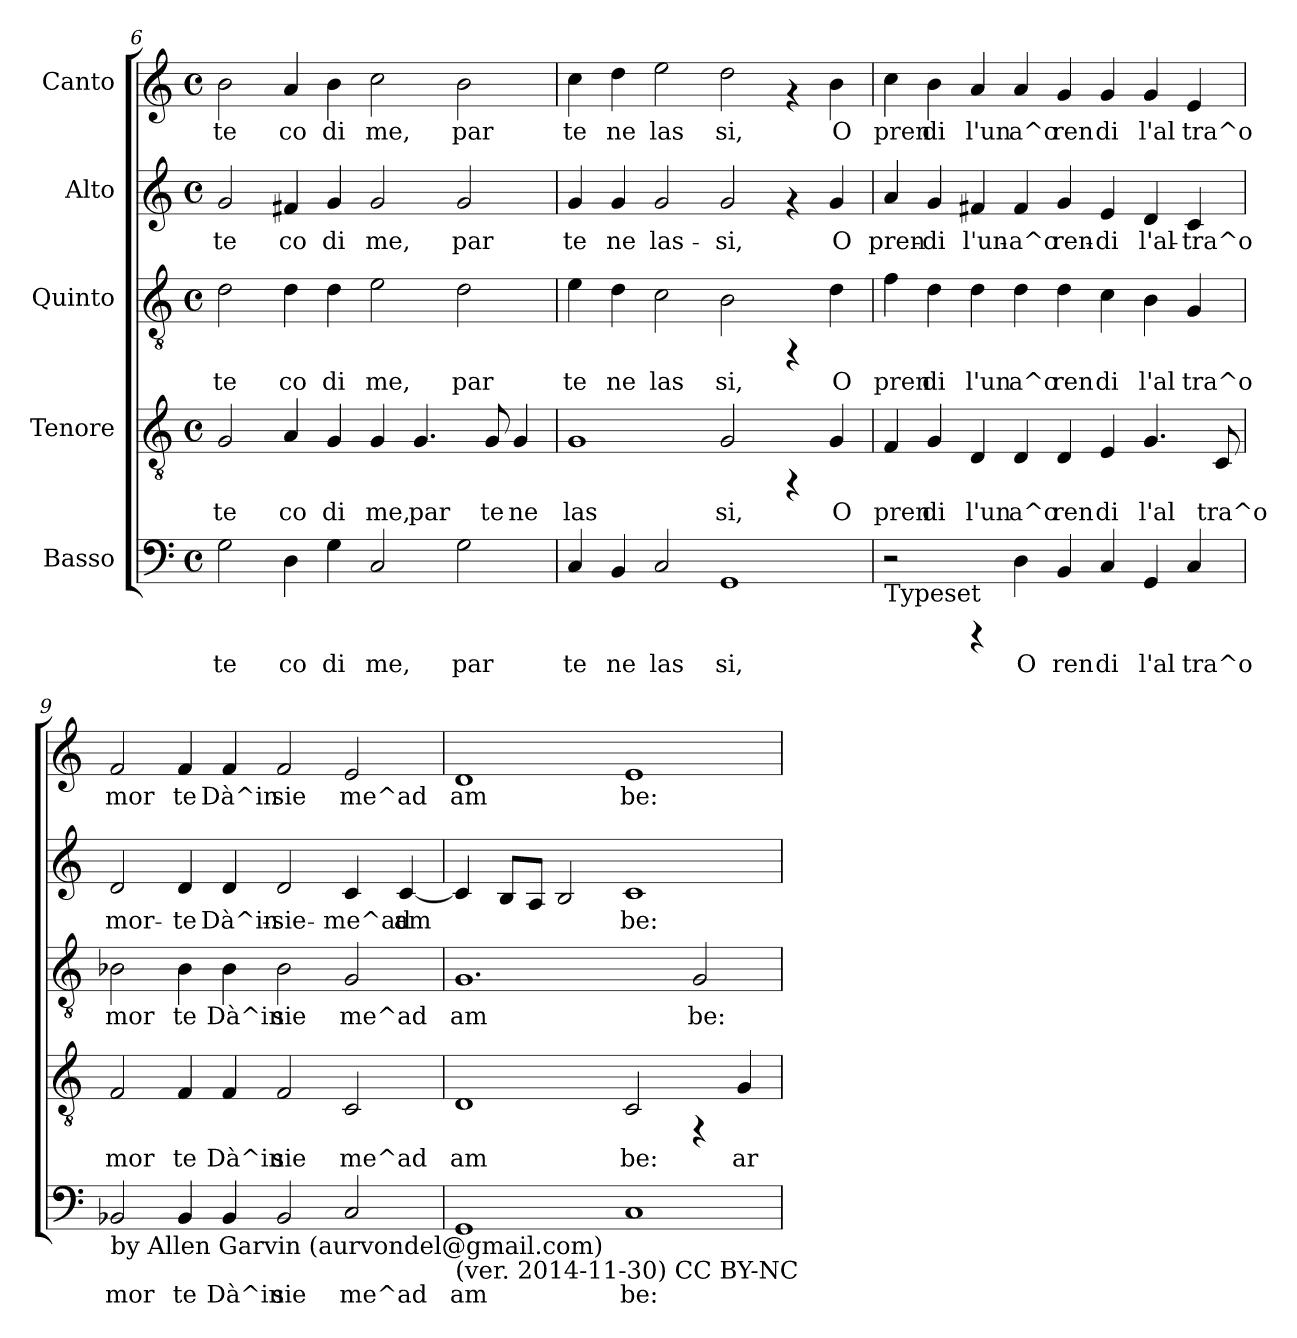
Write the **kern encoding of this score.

**kern	**text	**kern	**text	**kern	**text	**kern	**text	**kern	**text
*part5	*part5	*part4	*part4	*part3	*part3	*part2	*part2	*part1	*part1
*staff5	*staff5	*staff4	*staff4	*staff3	*staff3	*staff2	*staff2	*staff1	*staff1
*I"Basso	*	*I"Tenore	*	*I"Quinto	*	*I"Alto	*	*I"Canto	*
*clefF4	*	*clefGv2	*	*clefGv2	*	*clefG2	*	*clefG2	*
*k[]	*	*k[]	*	*k[]	*	*k[]	*	*k[]	*
*C:	*	*C:	*	*C:	*	*C:	*	*C:	*
*M4/4	*	*M4/4	*	*M4/4	*	*M4/4	*	*M4/4	*
*met(c)	*	*met(c)	*	*met(c)	*	*met(c)	*	*met(c)	*
=6	=6	=6	=6	=6	=6	=6	=6	=6	=6
!	!LO:LY:b:cj	!	!LO:LY:b:cj	!	!LO:LY:b:cj	!	!LO:LY:b:cj	!	!LO:LY:b:cj
2G\	te	2G/	te	2d\	te	2g/	te	2b\	te
!	!LO:LY:b:cj	!	!LO:LY:b:cj	!	!LO:LY:b:cj	!	!LO:LY:b:cj	!	!LO:LY:b:cj
4D\	co	4A/	co	4d\	co	4f#X/	co	4a/	co
!	!LO:LY:b:cj	!	!LO:LY:b:cj	!	!LO:LY:b:cj	!	!LO:LY:b:cj	!	!LO:LY:b:cj
4G\	di	4G/	di	4d\	di	4g/	di	4b\	di
!	!LO:LY:b:cj	!	!LO:LY:b:cj	!	!LO:LY:b:cj	!	!LO:LY:b:cj	!	!LO:LY:b:cj
2C/	me,	4G/	me,	2e\	me,	2g/	me,	2cc\	me,
!	!	!	!LO:LY:b:cj	!	!	!	!	!	!
.	.	4.G/	par	.	.	.	.	.	.
!	!LO:LY:b:cj	!	!	!	!LO:LY:b:cj	!	!LO:LY:b:cj	!	!LO:LY:b:cj
2G\	par	.	.	2d\	par	2g/	par	2b\	par
!	!	!	!LO:LY:b:cj	!	!	!	!	!	!
.	.	8G/	te	.	.	.	.	.	.
!	!	!	!LO:LY:b:cj	!	!	!	!	!	!
.	.	4G/	ne	.	.	.	.	.	.
!!LO:PB:g=z
=7	=7	=7	=7	=7	=7	=7	=7	=7	=7
!	!LO:LY:b:cj	!	!LO:LY:b:cj	!	!LO:LY:b:cj	!	!LO:LY:b:cj	!	!LO:LY:b:cj
4C/	te	1G	las	4e\	te	4g/	te	4cc\	te
!	!LO:LY:b:cj	!	!	!	!LO:LY:b:cj	!	!LO:LY:b:cj	!	!LO:LY:b:cj
4BB/	ne	.	.	4d\	ne	4g/	ne	4dd\	ne
!	!LO:LY:b:cj	!	!	!	!LO:LY:b:cj	!	!LO:LY:b:cj	!	!LO:LY:b:cj
2C/	las	.	.	2c\	las	2g/	las-	2ee\	las
!	!LO:LY:b:cj	!	!LO:LY:b:cj	!	!LO:LY:b:cj	!	!LO:LY:b:cj	!	!LO:LY:b:cj
1GG	si,	2G/	si,	2B\	si,	2g/	-si,	2dd\	si,
.	.	4rFF	.	4rFF	.	4rf	.	4rf	.
!	!	!	!LO:LY:b:cj	!	!LO:LY:b:cj	!	!LO:LY:b:cj	!	!LO:LY:b:cj
.	.	4G/	O	4d\	O	4g/	O	4b\	O
=8	=8	=8	=8	=8	=8	=8	=8	=8	=8
!LO:TX:b:t=Typeset	!	!	!	!	!	!	!	!	!
!	!	!	!LO:LY:b:cj	!	!LO:LY:b:cj	!	!LO:LY:b:cj	!	!LO:LY:b:cj
2r	.	4F/	pren	4f\	pren	4a/	pren-	4cc\	pren
!	!	!	!LO:LY:b:cj	!	!LO:LY:b:cj	!	!LO:LY:b:cj	!	!LO:LY:b:cj
.	.	4G/	di	4d\	di	4g/	-di	4b\	di
!	!	!	!LO:LY:b:cj	!	!LO:LY:b:cj	!	!LO:LY:b:cj	!	!LO:LY:b:cj
4rCCC	.	4D/	l'un	4d\	l'un	4f#X/	l'un-	4a/	l'un
!	!LO:LY:b:cj	!	!LO:LY:b:cj	!	!LO:LY:b:cj	!	!LO:LY:b:cj	!	!LO:LY:b:cj
4D\	O	4D/	a^o	4d\	a^o	4f#/	-a^o	4a/	a^o
!	!LO:LY:b:cj	!	!LO:LY:b:cj	!	!LO:LY:b:cj	!	!LO:LY:b:cj	!	!LO:LY:b:cj
4BB/	ren	4D/	ren	4d\	ren	4g/	ren-	4g/	ren
!	!LO:LY:b:cj	!	!LO:LY:b:cj	!	!LO:LY:b:cj	!	!LO:LY:b:cj	!	!LO:LY:b:cj
4C/	di	4E/	di	4c\	di	4e/	-di	4g/	di
!	!LO:LY:b:cj	!	!LO:LY:b:cj	!	!LO:LY:b:cj	!	!LO:LY:b:cj	!	!LO:LY:b:cj
4GG/	l'al	4.G/	l'al	4B\	l'al	4d/	l'al-	4g/	l'al
!	!LO:LY:b:cj	!	!	!	!LO:LY:b:cj	!	!LO:LY:b:cj	!	!LO:LY:b:cj
4C/	tra^o	.	.	4G/	tra^o	4c/	-tra^o	4e/	tra^o
!	!	!	!LO:LY:b:cj	!	!	!	!	!	!
.	.	8C/	tra^o	.	.	.	.	.	.
=9	=9	=9	=9	=9	=9	=9	=9	=9	=9
!LO:TX:b:t=by Allen Garvin (aurvondel@gmail.com)	!	!	!	!	!	!	!	!	!
!	!LO:LY:b:cj	!	!LO:LY:b:cj	!	!LO:LY:b:cj	!	!LO:LY:b:cj	!	!LO:LY:b:cj
2BB-X/	mor	2F/	mor	2B-X\	mor	2d/	mor-	2f/	mor
!	!LO:LY:b:cj	!	!LO:LY:b:cj	!	!LO:LY:b:cj	!	!LO:LY:b:cj	!	!LO:LY:b:cj
4BB-/	te	4F/	te	4B-\	te	4d/	-te	4f/	te
!	!LO:LY:b:cj	!	!LO:LY:b:cj	!	!LO:LY:b:cj	!	!LO:LY:b:cj	!	!LO:LY:b:cj
4BB-/	Dà^in	4F/	Dà^in	4B-\	Dà^in	4d/	Dà^in-	4f/	Dà^in
!	!LO:LY:b:cj	!	!LO:LY:b:cj	!	!LO:LY:b:cj	!	!LO:LY:b:cj	!	!LO:LY:b:cj
2BB-/	sie	2F/	sie	2B-\	sie	2d/	-sie-	2f/	sie
!	!LO:LY:b:cj	!	!LO:LY:b:cj	!	!LO:LY:b:cj	!	!LO:LY:b:cj	!	!LO:LY:b:cj
2C/	me^ad	2C/	me^ad	2G/	me^ad	4c/	-me^ad	2e/	me^ad
!	!	!	!	!	!	!	!LO:LY:b:cj	!	!
.	.	.	.	.	.	[<4c/	am-	.	.
=10	=10	=10	=10	=10	=10	=10	=10	=10	=10
!LO:TX:b:t=(ver. 2014-11-30) CC BY-NC	!	!	!	!	!	!	!	!	!
!	!LO:LY:b:cj	!	!LO:LY:b:cj	!	!LO:LY:b:cj	!	!LO:LY:b:cj	!	!LO:LY:b:cj
1GG	am	1D	am	1.G	am	4c/]	--	1d	am
!	!	!	!	!	!	!	!LO:LY:b:cj	!	!
.	.	.	.	.	.	8B/L	--	.	.
!	!	!	!	!	!	!	!LO:LY:b:cj	!	!
.	.	.	.	.	.	8A/J	--	.	.
!	!	!	!	!	!	!	!LO:LY:b:cj	!	!
.	.	.	.	.	.	2B/	--	.	.
!	!LO:LY:b:cj	!	!LO:LY:b:cj	!	!	!	!LO:LY:b:cj	!	!LO:LY:b:cj
1C	be:	2C/	be:	.	.	1c	-be:	1e	be:
!	!	!	!	!	!LO:LY:b:cj	!	!	!	!
.	.	4rFF	.	2G/	be:	.	.	.	.
!	!	!	!LO:LY:b:cj	!	!	!	!	!	!
.	.	4G/	ar	.	.	.	.	.	.
=	=	=	=	=	=	=	=	=	=
*-	*-	*-	*-	*-	*-	*-	*-	*-	*-
